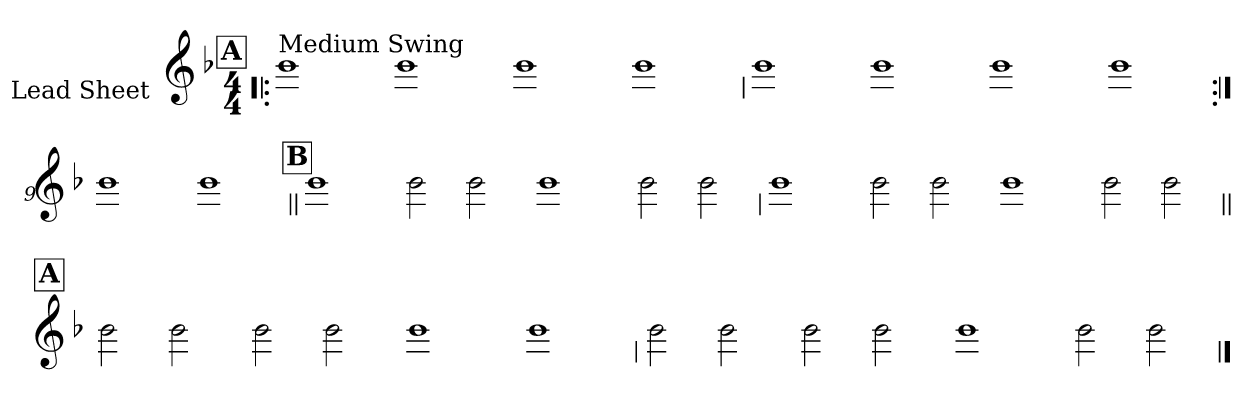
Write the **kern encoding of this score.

**kern
*part1
*staff1
*I"Lead Sheet
*stria0
*clefG2
*k[b-]
*F:
*M4/4
!!LO:REH:place=s1:a:t=A
=1!|:
!LO:TX:a:t=Medium Swing
1b-
=2-
1b-
=3-
1b-
=4-
1b-
!!LO:LB:g=z
=5
1b-
=6-
1b-
=7-
1b-
=8-
1b-
!!LO:LB:g=z
=9:|!
1b-
=10-
1b-
!!LO:LB:g=z
!!LO:REH:place=s1:a:t=B
=11||
1b-
=12-
2b-
2b-
=13-
1b-
=14-
2b-
2b-
!!LO:LB:g=z
=15
1b-
=16-
2b-
2b-
=17-
1b-
=18-
2b-
2b-
!!LO:LB:g=z
!!LO:REH:place=s1:a:t=A
=19||
2b-
2b-
=20-
2b-
2b-
=21-
1b-
=22-
1b-
!!LO:LB:g=z
=23
2b-
2b-
=24-
2b-
2b-
=25-
1b-
=26-
2b-
2b-
==
*-
